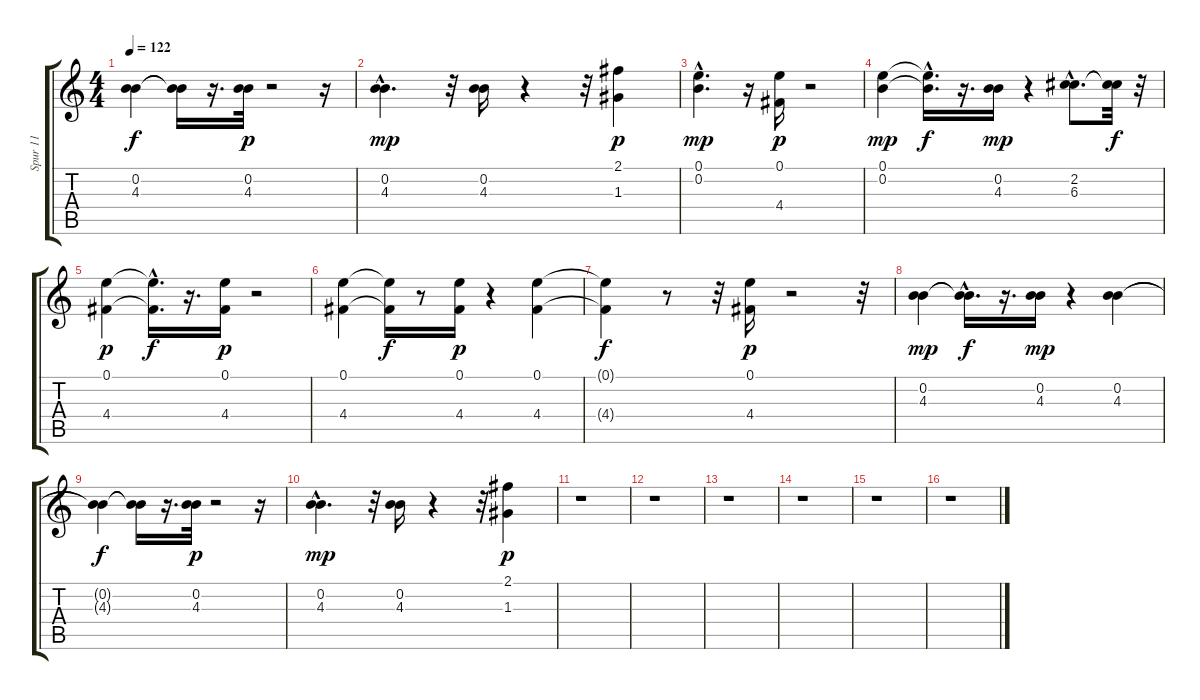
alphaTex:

\track ("Spur 11" "Spur 11") {instrument electricguitarclean}
\staff {score tabs}
\tuning (E4 B3 G3 D3 A2 E2) {hide}
\ts (4 4)
\tempo 122
\clef g2
\ks c
(0.2{t} 4.3{t}).4{dy f} (0.2{t} 4.3{t}).16 r.16{d} (0.2 4.3).32{dy p} r.2 r.16 |
(0.2{hac} 4.3{hac}).4{d dy mp} r.32 (0.2 4.3).16 r.4 r.32 (2.1 1.3).4{dy p} |
(0.1{hac} 0.2{hac}).4{d dy mp} r.16 (0.1 4.4).16{dy p} r.2 |
(0.1 0.2).4{dy mp} (0.1{hac t} 0.2{hac t}).16{d dy f} r.16{d} (0.2 4.3).16{dy mp} r.4 (2.2{hac} 6.3{hac}).8{d} (2.2{t} 6.3{t}).32{dy f} r.32 |
(0.1 4.4).4{dy p} (0.1{hac t} 4.4{t}).16{d dy f} r.16{d} (0.1 4.4).16{dy p} r.2 |
(0.1 4.4).4 (0.1{t} 4.4{t}).16{dy f} r.8 (0.1 4.4).16{dy p} r.4 (0.1 4.4).4 |
(0.1{t} 4.4{t}).4{dy f} r.8 r.32 (0.1 4.4).16{dy p} r.2 r.32 |
(0.2 4.3).4{dy mp} (0.2{hac t} 4.3{t}).16{d dy f} r.16{d} (0.2 4.3).16{dy mp} r.4 (0.2 4.3).4 |
(0.2{t} 4.3{t}).4{dy f} (0.2{t} 4.3{t}).16 r.16{d} (0.2 4.3).32{dy p} r.2 r.16 |
(0.2{hac} 4.3{hac}).4{d dy mp} r.32 (0.2 4.3).16 r.4 r.32 (2.1 1.3).4{dy p} |
r.1 |
r.1 |
r.1 |
r.1 |
r.1 |
r.1
